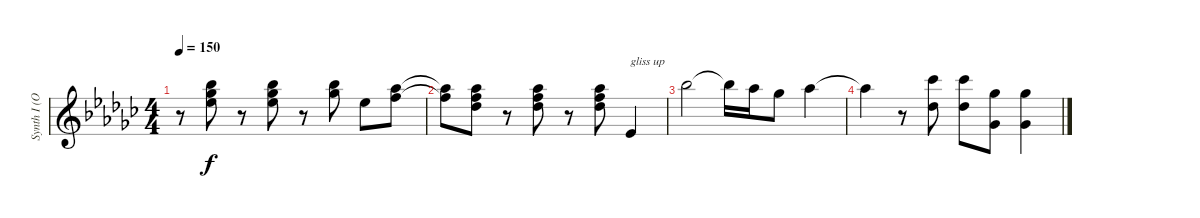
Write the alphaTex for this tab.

\track ("Synth I (Organ)" "Synth I (O") {instrument drawbarorgan}
\staff {score}
\tuning (E4 B3 G3 D3 A2 E2 B1) {hide}
\ts (4 4)
\tempo 150
\clef g2
\ks ebminor
r.8{dy f} (18.1 19.2 20.3).8 r.8 (18.1 19.2 20.3).8 r.8 (18.1 19.2).8 11.1.8 (13.1 21.2).8 |
(13.1{t} 21.2{t}).8 (16.1 18.2 18.3).8 r.8 (9.1 18.2 25.3).8 r.8 (16.1 18.2 18.3).8 4.2.4{txt "gliss up"} |
18.1.2 18.1{t}.16 16.1.16 14.1.8 16.1.4 |
16.1{t}.4 r.8 (19.1 14.2).8 (19.1 14.2).8 (14.1 7.2).8 (14.1 7.2).4
